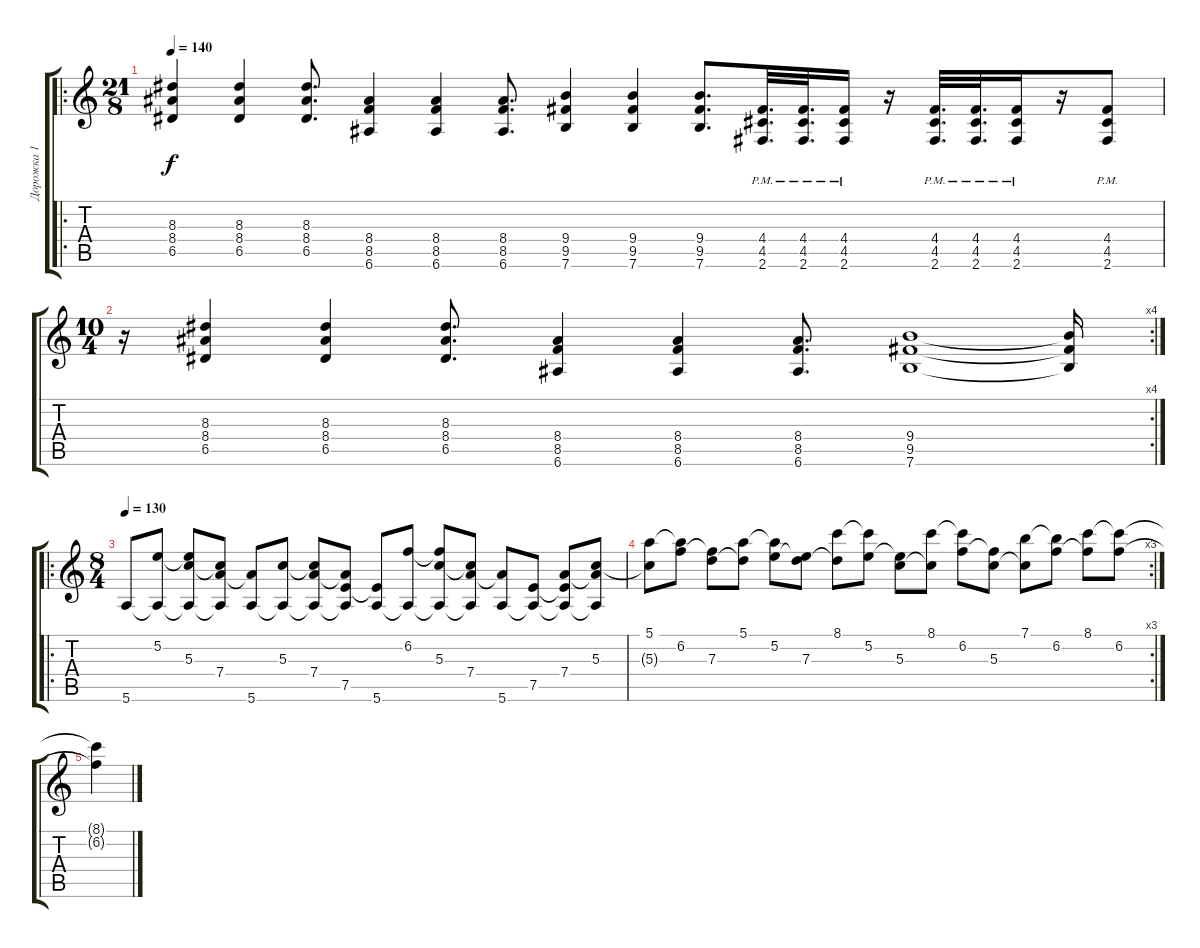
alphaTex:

\track ("Дорожка 1" "Дорожка 1") {instrument distortionguitar}
\staff {score tabs}
\tuning (E4 B3 G3 D3 A2 E2) {hide}
\ro
\ts (21 8)
\tempo 140
\tempo 160
\tempo 140
\clef g2
\ks c
(8.3 8.4 6.5).4{dy f instrument distortionguitar} (8.3 8.4 6.5).4 (8.3 8.4 6.5).8{d} (8.4 8.5 6.6).4 (8.4 8.5 6.6).4 (8.4 8.5 6.6).8{d} (9.4 9.5 7.6).4 (9.4 9.5 7.6).4 (9.4 9.5 7.6).8{d} (4.4{pm} 4.5{pm} 2.6{pm}).32{d} (4.4{pm} 4.5{pm} 2.6{pm}).32{d} (4.4{pm} 4.5{pm} 2.6{pm}).16 r.16 (4.4{pm} 4.5{pm} 2.6{pm}).32{d} (4.4{pm} 4.5{pm} 2.6{pm}).32{d} (4.4{pm} 4.5{pm} 2.6{pm}).16 r.16 (4.4{pm} 4.5{pm} 2.6{pm}).8 |
\rc 4
\ts (10 4)
r.16 (8.3 8.4 6.5).4 (8.3 8.4 6.5).4 (8.3 8.4 6.5).8{d} (8.4 8.5 6.6).4 (8.4 8.5 6.6).4 (8.4 8.5 6.6).8{d} (9.4 9.5 7.6).1 (9.4{t} 9.5{t} 7.6{t}).16 |
\ro
\ts (8 4)
\tempo 130
5.6.8{instrument acousticguitarnylon} (5.2 5.6{t}).8 (5.2{t} 5.3 5.6{t}).8 (5.3{t} 7.4 5.6{t}).8 (7.4{t} 5.6).8 (5.3 5.6{t}).8 (5.3{t} 7.4 5.6{t}).8 (7.4{t} 7.5 5.6{t}).8 (7.5{t} 5.6).8 (6.2 5.6{t}).8 (6.2{t} 5.3 5.6{t}).8 (5.3{t} 7.4 5.6{t}).8 (7.4{t} 5.6).8 (7.5 5.6{t}).8 (7.4 7.5{t} 5.6{t}).8 (5.3 7.4{t} 5.6{t}).8 |
\rc 3
(5.1 5.3{t}).8 (5.1{t} 6.2).8 (6.2{t} 7.3).8 (5.1 7.3{t}).8 (5.1{t} 5.2).8 (5.2{t} 7.3).8 (8.1 7.3{t}).8 (8.1{t} 5.2).8 (5.2{t} 5.3).8 (8.1 5.3{t}).8 (8.1{t} 6.2).8 (6.2{t} 5.3).8 (7.1 5.3{t}).8 (7.1{t} 6.2).8 (8.1 6.2{t}).8 (8.1{t} 6.2).8 |
(8.1{t} 6.2{t}).4
